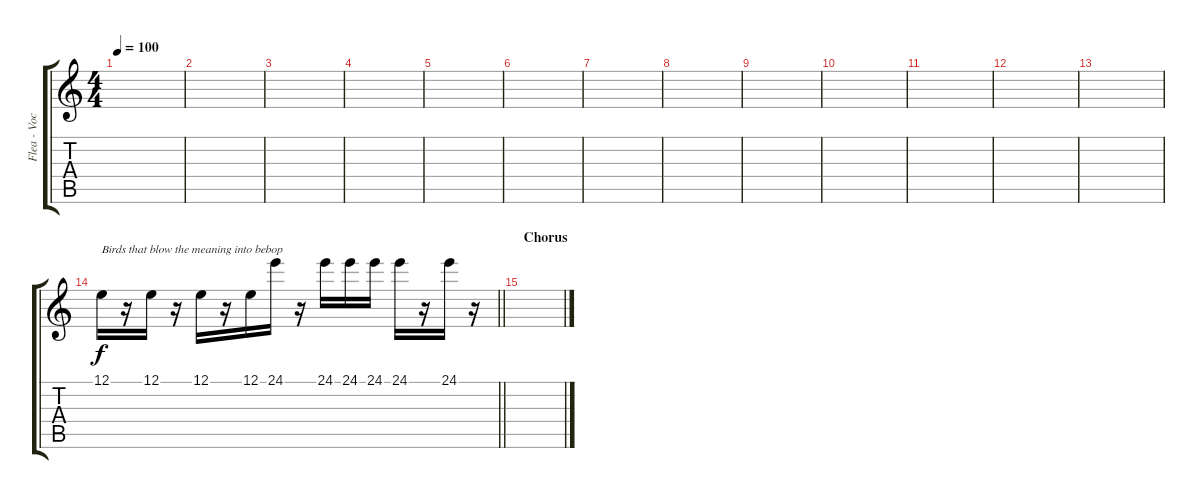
\track ("Flea - Vocals" "Flea - Voc") {instrument trumpet}
\staff {score tabs}
\tuning (E4 B3 G3 D3 A2 E2) {hide}
\ts (4 4)
\tempo 100
\clef g2
\ks c
|
|
|
|
|
|
|
|
|
|
|
|
|
\barLineRight lightlight
12.1.16{txt "Birds that blow the meaning into bebop "} r.16 12.1.16 r.16 12.1.16 r.16 12.1.16 24.1.16 r.16 24.1.16 24.1.16 24.1.16 24.1.16 r.16 24.1.16 r.16 |
\section ("" "Chorus")
